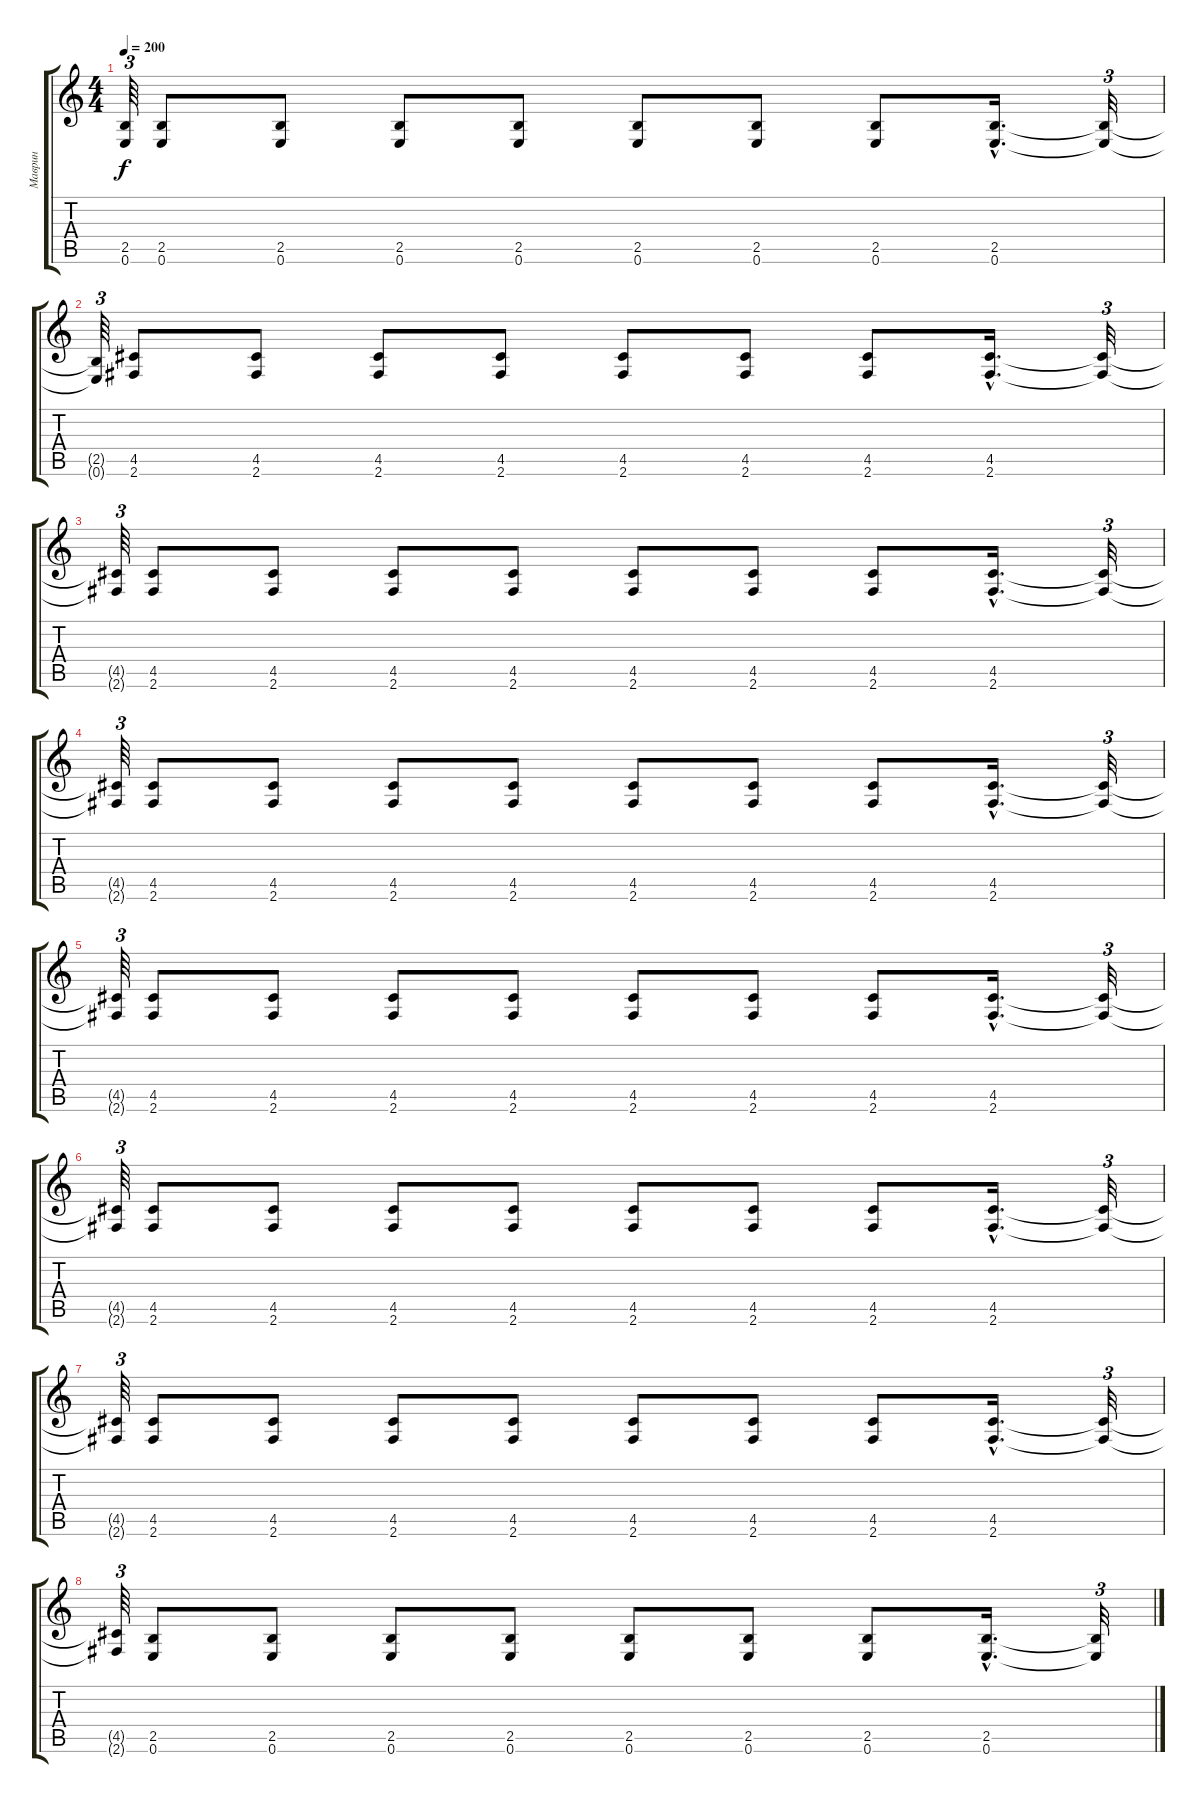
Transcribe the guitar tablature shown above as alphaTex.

\track ("Маврин" "Маврин") {instrument distortionguitar}
\staff {score tabs}
\tuning (E4 B3 G3 D3 A2 E2) {hide}
\ts (4 4)
\tempo 200
\clef g2
\ks c
(2.5{t} 0.6{t}).64{tu (3 2) dy f} (2.5 0.6).8 (2.5 0.6).8 (2.5 0.6).8 (2.5 0.6).8 (2.5 0.6).8 (2.5 0.6).8 (2.5 0.6).8 (2.5{hac} 0.6{hac}).16{d} (2.5{t} 0.6{t}).32{tu (3 2)} |
(2.5{t} 0.6{t}).64{tu (3 2)} (4.5 2.6).8 (4.5 2.6).8 (4.5 2.6).8 (4.5 2.6).8 (4.5 2.6).8 (4.5 2.6).8 (4.5 2.6).8 (4.5{hac} 2.6{hac}).16{d} (4.5{t} 2.6{t}).32{tu (3 2)} |
(4.5{t} 2.6{t}).64{tu (3 2)} (4.5 2.6).8 (4.5 2.6).8 (4.5 2.6).8 (4.5 2.6).8 (4.5 2.6).8 (4.5 2.6).8 (4.5 2.6).8 (4.5{hac} 2.6{hac}).16{d} (4.5{t} 2.6{t}).32{tu (3 2)} |
(4.5{t} 2.6{t}).64{tu (3 2)} (4.5 2.6).8 (4.5 2.6).8 (4.5 2.6).8 (4.5 2.6).8 (4.5 2.6).8 (4.5 2.6).8 (4.5 2.6).8 (4.5{hac} 2.6{hac}).16{d} (4.5{t} 2.6{t}).32{tu (3 2)} |
(4.5{t} 2.6{t}).64{tu (3 2)} (4.5 2.6).8 (4.5 2.6).8 (4.5 2.6).8 (4.5 2.6).8 (4.5 2.6).8 (4.5 2.6).8 (4.5 2.6).8 (4.5{hac} 2.6{hac}).16{d} (4.5{t} 2.6{t}).32{tu (3 2)} |
(4.5{t} 2.6{t}).64{tu (3 2)} (4.5 2.6).8 (4.5 2.6).8 (4.5 2.6).8 (4.5 2.6).8 (4.5 2.6).8 (4.5 2.6).8 (4.5 2.6).8 (4.5{hac} 2.6{hac}).16{d} (4.5{t} 2.6{t}).32{tu (3 2)} |
(4.5{t} 2.6{t}).64{tu (3 2)} (4.5 2.6).8 (4.5 2.6).8 (4.5 2.6).8 (4.5 2.6).8 (4.5 2.6).8 (4.5 2.6).8 (4.5 2.6).8 (4.5{hac} 2.6{hac}).16{d} (4.5{t} 2.6{t}).32{tu (3 2)} |
(4.5{t} 2.6{t}).64{tu (3 2)} (2.5 0.6).8 (2.5 0.6).8 (2.5 0.6).8 (2.5 0.6).8 (2.5 0.6).8 (2.5 0.6).8 (2.5 0.6).8 (2.5{hac} 0.6{hac}).16{d} (2.5{t} 0.6{t}).32{tu (3 2)}
